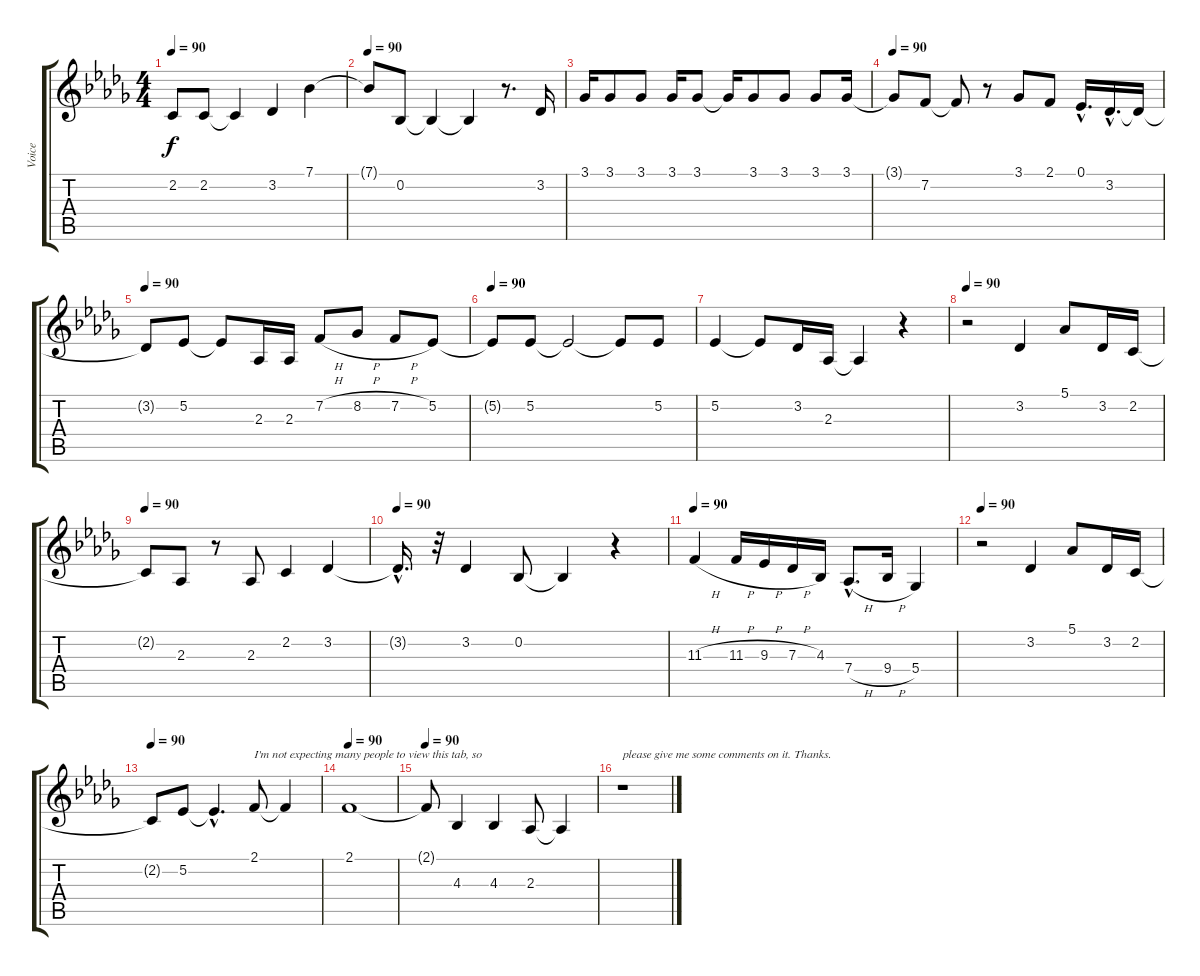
\track ("Voice" "Voice") {instrument clarinet}
\staff {score tabs}
\tuning (Eb4 Bb3 Gb3 Db3 Ab2 Eb2) {hide}
\ts (4 4)
\tempo 90
\clef g2
\ks db
2.2{t}.8{dy f} 2.2.8 2.2{t}.4 3.2.4 7.1.4 |
\tempo 90
7.1{t}.8 0.2.8 0.2{t}.4 0.2{t}.4 r.8{d} 3.2.16 |
3.1.16 3.1.8 3.1.8 3.1.16 3.1.8 3.1{t}.16 3.1.8 3.1.8 3.1.8 3.1.16 |
\tempo 90
3.1{t}.8 7.2.8 7.2{t}.8 r.8 3.1.8 2.1.8 0.1{hac}.16{d} 3.2{hac}.16{d} 3.2{t}.16 |
\tempo 90
3.2{t}.8 5.2.8 5.2{t}.8 2.3.16 2.3.16 7.2{h}.8 8.2{h}.8 7.2{h}.8 5.2.8 |
\tempo 90
5.2{t}.8 5.2.8 5.2{t}.2 5.2{t}.8 5.2.8 |
5.2.4 5.2{t}.8 3.2.16 2.3.16 2.3{t}.4 r.4 |
\tempo 90
r.2 3.2.4 5.1.8 3.2.16 2.2.16 |
\tempo 90
2.2{t}.8 2.3.8 r.8 2.3.8 2.2.4 3.2.4 |
\tempo 90
3.2{hac t}.16{d} r.32 3.2.4 0.2.8 0.2{t}.4 r.4 |
\tempo 90
11.3{h}.4{volume 13} 11.3{h}.16 9.3{h}.16 7.3{h}.16 4.3.16 7.4{h hac}.8{d} 9.4{h}.16 5.4.4 |
\tempo 90
r.2 3.2.4{volume 15} 5.1.8 3.2.16 2.2.16 |
\tempo 90
2.2{t}.8 5.2.8 5.2{hac t}.4{d} 2.1.8{txt "I'm not expecting many people to view this tab, so"} 2.1{t}.4 |
\tempo 90
2.1.1 |
\tempo 90
2.1{t}.8 4.3.4 4.3.4 2.3.8 2.3{t}.4 |
r.1{txt "please give me some comments on it. Thanks."}
